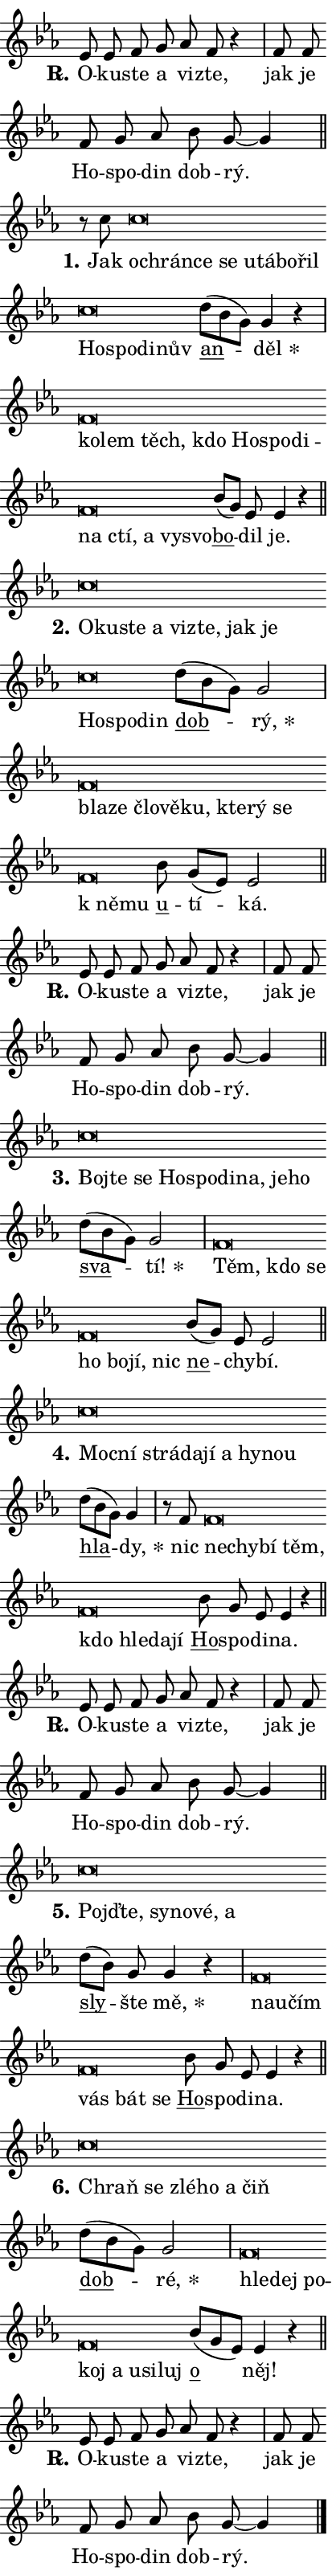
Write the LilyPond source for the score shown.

\version "2.24.0"
\header { tagline = "" }
\paper {
  indent = 0\cm
  top-margin = 0\cm
  right-margin = 0.13\cm % to fit lyric hyphens
  bottom-margin = 0\cm
  left-margin = 0\cm
  paper-width = 7\cm
  page-breaking = #ly:one-page-breaking
  system-system-spacing.basic-distance = #11
  score-system-spacing.basic-distance = #11
  ragged-last = ##f
}


%% Author: Thomas Morley
%% https://lists.gnu.org/archive/html/lilypond-user/2020-05/msg00002.html
#(define (line-position grob)
"Returns position of @var[grob} in current system:
   @code{'start}, if at first time-step
   @code{'end}, if at last time-step
   @code{'middle} otherwise
"
  (let* ((col (ly:item-get-column grob))
         (ln (ly:grob-object col 'left-neighbor))
         (rn (ly:grob-object col 'right-neighbor))
         (col-to-check-left (if (ly:grob? ln) ln col))
         (col-to-check-right (if (ly:grob? rn) rn col))
         (break-dir-left
           (and
             (ly:grob-property col-to-check-left 'non-musical #f)
             (ly:item-break-dir col-to-check-left)))
         (break-dir-right
           (and
             (ly:grob-property col-to-check-right 'non-musical #f)
             (ly:item-break-dir col-to-check-right))))
        (cond ((eqv? 1 break-dir-left) 'start)
              ((eqv? -1 break-dir-right) 'end)
              (else 'middle))))

#(define (tranparent-at-line-position vctor)
  (lambda (grob)
  "Relying on @code{line-position} select the relevant enry from @var{vctor}.
Used to determine transparency,"
    (case (line-position grob)
      ((end) (not (vector-ref vctor 0)))
      ((middle) (not (vector-ref vctor 1)))
      ((start) (not (vector-ref vctor 2))))))

noteHeadBreakVisibility =
#(define-music-function (break-visibility)(vector?)
"Makes @code{NoteHead}s transparent relying on @var{break-visibility}"
#{
  \override NoteHead.transparent =
    #(tranparent-at-line-position break-visibility)
#})

#(define delete-ledgers-for-transparent-note-heads
  (lambda (grob)
    "Reads whether a @code{NoteHead} is transparent.
If so this @code{NoteHead} is removed from @code{'note-heads} from
@var{grob}, which is supposed to be @code{LedgerLineSpanner}.
As a result ledgers are not printed for this @code{NoteHead}"
    (let* ((nhds-array (ly:grob-object grob 'note-heads))
           (nhds-list
             (if (ly:grob-array? nhds-array)
                 (ly:grob-array->list nhds-array)
                 '()))
           ;; Relies on the transparent-property being done before
           ;; Staff.LedgerLineSpanner.after-line-breaking is executed.
           ;; This is fragile ...
           (to-keep
             (remove
               (lambda (nhd)
                 (ly:grob-property nhd 'transparent #f))
               nhds-list)))
      ;; TODO find a better method to iterate over grob-arrays, similiar
      ;; to filter/remove etc for lists
      ;; For now rebuilt from scratch
      (set! (ly:grob-object grob 'note-heads)  '())
      (for-each
        (lambda (nhd)
          (ly:pointer-group-interface::add-grob grob 'note-heads nhd))
        to-keep))))

squashNotes = {
  \override NoteHead.X-extent = #'(-0.2 . 0.2)
  \override NoteHead.Y-extent = #'(-0.75 . 0)
  \override NoteHead.stencil =
    #(lambda (grob)
       (let ((pos (ly:grob-property grob 'staff-position)))
         (begin
           (if (< pos -7) (display "ERROR: Lower brevis then expected\n") (display ""))
           (if (<= pos -6) ly:text-interface::print ly:note-head::print))))
}
unSquashNotes = {
  \revert NoteHead.X-extent
  \revert NoteHead.Y-extent
  \revert NoteHead.stencil
}

hideNotes = \noteHeadBreakVisibility #begin-of-line-visible
unHideNotes = \noteHeadBreakVisibility #all-visible

% work-around for resetting accidentals
% https://lilypond.org/doc/v2.23/Documentation/notation/displaying-rhythms#unmetered-music
cadenzaMeasure = {
  \cadenzaOff
  \partial 1024 s1024
  \cadenzaOn
}

#(define-markup-command (accent layout props text) (markup?)
  "Underline accented syllable"
  (interpret-markup layout props
    #{\markup \override #'(offset . 4.3) \underline { #text }#}))

responsum = \markup \concat {
  "R" \hspace #-1.05 \path #0.1 #'((moveto 0 0.07) (lineto 0.9 0.8)) \hspace #0.05 "."
}

spaceSize = #0.6828661417322834 % exact space size for TeX Gyre Schola

\layout {
  \context {
    \Staff
    \remove "Time_signature_engraver"
    \override LedgerLineSpanner.after-line-breaking = #delete-ledgers-for-transparent-note-heads
  }
  \context {
    \Lyrics {
      \override LyricSpace.minimum-distance = \spaceSize
      \override LyricText.font-name = #"TeX Gyre Schola"
      \override LyricText.font-size = 1
      \override StanzaNumber.font-name = #"TeX Gyre Schola Bold"
      \override StanzaNumber.font-size = 1
    }
  }
  \context {
    \Score 
    \override NoteHead.text =
      #(lambda (grob) 
        (let ((pos (ly:grob-property grob 'staff-position)))
          #{\markup {
            \combine
              \halign #-0.55 \raise #(if (= pos -6) 0 0.5) \override #'(thickness . 2) \draw-line #'(3.2 . 0)
              \musicglyph "noteheads.sM1"
          }#}))
  }
}

% magnetic-lyrics.ily
%
%   written by
%     Jean Abou Samra <jean@abou-samra.fr>
%     Werner Lemberg <wl@gnu.org>
%
%   adapted by
%     Jiri Hon <jiri.hon@gmail.com>
%
% Version 2022-Apr-15

% https://www.mail-archive.com/lilypond-user@gnu.org/msg149350.html

#(define (Left_hyphen_pointer_engraver context)
   "Collect syllable-hyphen-syllable occurrences in lyrics and store
them in properties.  This engraver only looks to the left.  For
example, if the lyrics input is @code{foo -- bar}, it does the
following.

@itemize @bullet
@item
Set the @code{text} property of the @code{LyricHyphen} grob between
@q{foo} and @q{bar} to @code{foo}.

@item
Set the @code{left-hyphen} property of the @code{LyricText} grob with
text @q{foo} to the @code{LyricHyphen} grob between @q{foo} and
@q{bar}.
@end itemize

Use this auxiliary engraver in combination with the
@code{lyric-@/text::@/apply-@/magnetic-@/offset!} hook."
   (let ((hyphen #f)
         (text #f))
     (make-engraver
      (acknowledgers
       ((lyric-syllable-interface engraver grob source-engraver)
        (set! text grob)))
      (end-acknowledgers
       ((lyric-hyphen-interface engraver grob source-engraver)
        ;(when (not (grob::has-interface grob 'lyric-space-interface))
          (set! hyphen grob)));)
      ((stop-translation-timestep engraver)
       (when (and text hyphen)
         (ly:grob-set-object! text 'left-hyphen hyphen))
       (set! text #f)
       (set! hyphen #f)))))

#(define (lyric-text::apply-magnetic-offset! grob)
   "If the space between two syllables is less than the value in
property @code{LyricText@/.details@/.squash-threshold}, move the right
syllable to the left so that it gets concatenated with the left
syllable.

Use this function as a hook for
@code{LyricText@/.after-@/line-@/breaking} if the
@code{Left_@/hyphen_@/pointer_@/engraver} is active."
   (let ((hyphen (ly:grob-object grob 'left-hyphen #f)))
     (when hyphen
       (let ((left-text (ly:spanner-bound hyphen LEFT)))
         (when (grob::has-interface left-text 'lyric-syllable-interface)
           (let* ((common (ly:grob-common-refpoint grob left-text X))
                  (this-x-ext (ly:grob-extent grob common X))
                  (left-x-ext
                   (begin
                     ;; Trigger magnetism for left-text.
                     (ly:grob-property left-text 'after-line-breaking)
                     (ly:grob-extent left-text common X)))
                  ;; `delta` is the gap width between two syllables.
                  (delta (- (interval-start this-x-ext)
                            (interval-end left-x-ext)))
                  (details (ly:grob-property grob 'details))
                  (threshold (assoc-get 'squash-threshold details 0.2)))
             (when (< delta threshold)
               (let* (;; We have to manipulate the input text so that
                      ;; ligatures crossing syllable boundaries are not
                      ;; disabled.  For languages based on the Latin
                      ;; script this is essentially a beautification.
                      ;; However, for non-Western scripts it can be a
                      ;; necessity.
                      (lt (ly:grob-property left-text 'text))
                      (rt (ly:grob-property grob 'text))
                      (is-space (grob::has-interface hyphen 'lyric-space-interface))
                      (space (if is-space " " ""))
                      (extra-delta (if is-space spaceSize 0))
                      ;; Append new syllable.
                      (ltrt-space (if (and (string? lt) (string? rt))
                                (string-append lt space rt)
                                (make-concat-markup (list lt space rt))))
                      ;; Right-align `ltrt` to the right side.
                      (ltrt-space-markup (grob-interpret-markup
                               grob
                               (make-translate-markup
                                (cons (interval-length this-x-ext) 0)
                                (make-right-align-markup ltrt-space)))))
                 (begin
                   ;; Don't print `left-text`.
                   (ly:grob-set-property! left-text 'stencil #f)
                   ;; Set text and stencil (which holds all collected
                   ;; syllables so far) and shift it to the left.
                   (ly:grob-set-property! grob 'text ltrt-space)
                   (ly:grob-set-property! grob 'stencil ltrt-space-markup)
                   (ly:grob-translate-axis! grob (- (- delta extra-delta)) X))))))))))


#(define (lyric-hyphen::displace-bounds-first grob)
   ;; Make very sure this callback isn't triggered too early.
   (let ((left (ly:spanner-bound grob LEFT))
         (right (ly:spanner-bound grob RIGHT)))
     (ly:grob-property left 'after-line-breaking)
     (ly:grob-property right 'after-line-breaking)
     (ly:lyric-hyphen::print grob)))

squashThreshold = #0.4

\layout {
  \context {
    \Lyrics
    \consists #Left_hyphen_pointer_engraver
    \override LyricText.after-line-breaking =
      #lyric-text::apply-magnetic-offset!
    \override LyricHyphen.stencil = #lyric-hyphen::displace-bounds-first
    \override LyricText.details.squash-threshold = \squashThreshold
    \override LyricHyphen.minimum-distance = 0
    \override LyricHyphen.minimum-length = \squashThreshold
  }
}

squashText = \override LyricText.details.squash-threshold = 9999
unSquashText = \override LyricText.details.squash-threshold = \squashThreshold

leftText = \override LyricText.self-alignment-X = #LEFT
unLeftText = \revert LyricText.self-alignment-X

starOffset = #(lambda (grob) 
                (let ((x_offset (ly:self-alignment-interface::aligned-on-x-parent grob)))
                  (if (= x_offset 0) 0 (+ x_offset 1.2))))

star = #(define-music-function (syllable)(string?)
"Append star separator at the end of a syllable"
#{
  \once \override LyricText.X-offset = #starOffset
  \lyricmode { \markup {
    #syllable
    \override #'((font-name . "TeX Gyre Schola Bold")) \hspace #0.2 \lower #0.65 \larger "*"
  } }
#})

starAccent = #(define-music-function (syllable)(string?)
"Append star separator at the end of a syllable and make accent"
#{
  \once \override LyricText.X-offset = #starOffset
  \lyricmode { \markup {
    \accent #syllable
    \override #'((font-name . "TeX Gyre Schola Bold")) \hspace #0.2 \lower #0.65 \larger "*"
  } }
#})

breath = #(define-music-function (syllable)(string?)
"Append breathing indicator at the end of a syllable"
#{
  \lyricmode { \markup { #syllable "+" } }
#})

optionalBreath = #(define-music-function (syllable)(string?)
"Append optional breathing indicator at the end of a syllable"
#{
  \lyricmode { \markup { #syllable "(+)" } }
#})


\score {
    <<
        \new Voice = "melody" { \cadenzaOn \key es \major \relative { es'8 es f g as f r4 \cadenzaMeasure \bar "|" f8 f \bar "" f g as \bar "" bes g~ g4 \cadenzaMeasure \bar "||" \break } }
        \new Lyrics \lyricsto "melody" { \lyricmode { \set stanza = \responsum
O -- ku -- ste a vi -- zte, jak je Ho -- spo -- din dob -- rý. } }
    >>
    \layout {}
}

\score {
    <<
        \new Voice = "melody" { \cadenzaOn \key es \major \relative { r8 c''8 \squashNotes c\breve*1/16 \hideNotes \breve*1/16 \bar "" \breve*1/16 \bar "" \breve*1/16 \bar "" \breve*1/16 \bar "" \breve*1/16 \bar "" \breve*1/16 \bar "" \breve*1/16 \bar "" \breve*1/16 \bar "" \breve*1/16 \bar "" \breve*1/16 \breve*1/16 \bar "" \unHideNotes \unSquashNotes \bar "" d8[( bes g)] g4 r \cadenzaMeasure \bar "|" \squashNotes f\breve*1/16 \hideNotes \breve*1/16 \bar "" \breve*1/16 \bar "" \breve*1/16 \bar "" \breve*1/16 \bar "" \breve*1/16 \bar "" \breve*1/16 \bar "" \breve*1/16 \bar "" \breve*1/16 \bar "" \breve*1/16 \bar "" \breve*1/16 \breve*1/16 \bar "" \unHideNotes \unSquashNotes \bar "" bes8[( g)] es es4 r \cadenzaMeasure \bar "||" \break } }
        \new Lyrics \lyricsto "melody" { \lyricmode { \set stanza = "1."
Jak \leftText o -- \squashText chrán -- ce se u -- tá -- bo -- řil Ho -- spo -- di -- nův \unLeftText \unSquashText \markup \accent an -- \star děl \leftText ko -- \squashText lem těch, kdo Ho -- spo -- di -- na ctí, a vy -- svo -- \unLeftText \unSquashText \markup \accent bo -- dil je. } }
    >>
    \layout {}
}

\score {
    <<
        \new Voice = "melody" { \cadenzaOn \key es \major \relative { \squashNotes c''\breve*1/16 \hideNotes \breve*1/16 \bar "" \breve*1/16 \bar "" \breve*1/16 \bar "" \breve*1/16 \bar "" \breve*1/16 \bar "" \breve*1/16 \bar "" \breve*1/16 \bar "" \breve*1/16 \bar "" \breve*1/16 \breve*1/16 \bar "" \unHideNotes \unSquashNotes \bar "" d8[( bes g)] g2 \cadenzaMeasure \bar "|" \squashNotes f\breve*1/16 \hideNotes \breve*1/16 \bar "" \breve*1/16 \bar "" \breve*1/16 \bar "" \breve*1/16 \bar "" \breve*1/16 \bar "" \breve*1/16 \bar "" \breve*1/16 \bar "" \breve*1/16 \breve*1/16 \bar "" \unHideNotes \unSquashNotes \bar "" bes8 g[( es)] es2 \cadenzaMeasure \bar "||" \break } }
        \new Lyrics \lyricsto "melody" { \lyricmode { \set stanza = "2."
\leftText O -- \squashText ku -- ste a vi -- zte, jak je Ho -- spo -- din \unLeftText \unSquashText \markup \accent dob -- \star rý, \leftText bla -- \squashText ze člo -- vě -- ku, kte -- rý se "k ně" -- mu \unLeftText \unSquashText \markup \accent u -- tí -- ká. } }
    >>
    \layout {}
}

\score {
    <<
        \new Voice = "melody" { \cadenzaOn \key es \major \relative { es'8 es f g as f r4 \cadenzaMeasure \bar "|" f8 f \bar "" f g as \bar "" bes g~ g4 \cadenzaMeasure \bar "||" \break } }
        \new Lyrics \lyricsto "melody" { \lyricmode { \set stanza = \responsum
O -- ku -- ste a vi -- zte, jak je Ho -- spo -- din dob -- rý. } }
    >>
    \layout {}
}

\score {
    <<
        \new Voice = "melody" { \cadenzaOn \key es \major \relative { \squashNotes c''\breve*1/16 \hideNotes \breve*1/16 \bar "" \breve*1/16 \bar "" \breve*1/16 \bar "" \breve*1/16 \bar "" \breve*1/16 \bar "" \breve*1/16 \bar "" \breve*1/16 \breve*1/16 \bar "" \unHideNotes \unSquashNotes \bar "" d8[( bes g)] g2 \cadenzaMeasure \bar "|" \squashNotes f\breve*1/16 \hideNotes \breve*1/16 \bar "" \breve*1/16 \bar "" \breve*1/16 \bar "" \breve*1/16 \bar "" \breve*1/16 \breve*1/16 \bar "" \unHideNotes \unSquashNotes \bar "" bes8[( g)] es es2 \cadenzaMeasure \bar "||" \break } }
        \new Lyrics \lyricsto "melody" { \lyricmode { \set stanza = "3."
\leftText Boj -- \squashText te se Ho -- spo -- di -- na, je -- ho \unLeftText \unSquashText \markup \accent sva -- \star tí! \leftText Těm, \squashText kdo se ho bo -- jí, nic \unLeftText \unSquashText \markup \accent ne -- chy -- bí. } }
    >>
    \layout {}
}

\score {
    <<
        \new Voice = "melody" { \cadenzaOn \key es \major \relative { \squashNotes c''\breve*1/16 \hideNotes \breve*1/16 \bar "" \breve*1/16 \bar "" \breve*1/16 \bar "" \breve*1/16 \bar "" \breve*1/16 \bar "" \breve*1/16 \breve*1/16 \bar "" \unHideNotes \unSquashNotes \bar "" d8[( bes g)] g4 \cadenzaMeasure \bar "|" r8 f8 \squashNotes f\breve*1/16 \hideNotes \breve*1/16 \bar "" \breve*1/16 \bar "" \breve*1/16 \bar "" \breve*1/16 \bar "" \breve*1/16 \bar "" \breve*1/16 \breve*1/16 \bar "" \unHideNotes \unSquashNotes \bar "" bes8 g es es4 r \cadenzaMeasure \bar "||" \break } }
        \new Lyrics \lyricsto "melody" { \lyricmode { \set stanza = "4."
\leftText Moc -- \squashText ní strá -- da -- jí a hy -- nou \unLeftText \unSquashText \markup \accent hla -- \star dy, nic \leftText ne -- \squashText chy -- bí těm, kdo hle -- da -- jí \unLeftText \unSquashText \markup \accent Ho -- spo -- di -- na. } }
    >>
    \layout {}
}

\score {
    <<
        \new Voice = "melody" { \cadenzaOn \key es \major \relative { es'8 es f g as f r4 \cadenzaMeasure \bar "|" f8 f \bar "" f g as \bar "" bes g~ g4 \cadenzaMeasure \bar "||" \break } }
        \new Lyrics \lyricsto "melody" { \lyricmode { \set stanza = \responsum
O -- ku -- ste a vi -- zte, jak je Ho -- spo -- din dob -- rý. } }
    >>
    \layout {}
}

\score {
    <<
        \new Voice = "melody" { \cadenzaOn \key es \major \relative { \squashNotes c''\breve*1/16 \hideNotes \breve*1/16 \bar "" \breve*1/16 \bar "" \breve*1/16 \bar "" \breve*1/16 \breve*1/16 \bar "" \unHideNotes \unSquashNotes \bar "" d8[( bes)] g g4 r \cadenzaMeasure \bar "|" \squashNotes f\breve*1/16 \hideNotes \breve*1/16 \bar "" \breve*1/16 \bar "" \breve*1/16 \bar "" \breve*1/16 \breve*1/16 \bar "" \unHideNotes \unSquashNotes \bar "" bes8 g es es4 r \cadenzaMeasure \bar "||" \break } }
        \new Lyrics \lyricsto "melody" { \lyricmode { \set stanza = "5."
\leftText Pojď -- \squashText te, sy -- no -- vé, a \unLeftText \unSquashText \markup \accent sly -- šte \star mě, \leftText na -- \squashText u -- čím vás bát se \unLeftText \unSquashText \markup \accent Ho -- spo -- di -- na. } }
    >>
    \layout {}
}

\score {
    <<
        \new Voice = "melody" { \cadenzaOn \key es \major \relative { \squashNotes c''\breve*1/16 \hideNotes \breve*1/16 \bar "" \breve*1/16 \bar "" \breve*1/16 \bar "" \breve*1/16 \breve*1/16 \bar "" \unHideNotes \unSquashNotes \bar "" d8[( bes g)] g2 \cadenzaMeasure \bar "|" \squashNotes f\breve*1/16 \hideNotes \breve*1/16 \bar "" \breve*1/16 \bar "" \breve*1/16 \bar "" \breve*1/16 \bar "" \breve*1/16 \bar "" \breve*1/16 \breve*1/16 \bar "" \unHideNotes \unSquashNotes \bar "" bes8[( g es)] es4 r \cadenzaMeasure \bar "||" \break } }
        \new Lyrics \lyricsto "melody" { \lyricmode { \set stanza = "6."
\leftText Chraň \squashText se zlé -- ho a čiň \unLeftText \unSquashText \markup \accent dob -- \star ré, \leftText hle -- \squashText dej po -- koj a u -- si -- luj \unLeftText \unSquashText \markup \accent o něj! } }
    >>
    \layout {}
}

\score {
    <<
        \new Voice = "melody" { \cadenzaOn \key es \major \relative { es'8 es f g as f r4 \cadenzaMeasure \bar "|" f8 f \bar "" f g as \bar "" bes g~ g4 \cadenzaMeasure \bar "||" \break } \bar "|." }
        \new Lyrics \lyricsto "melody" { \lyricmode { \set stanza = \responsum
O -- ku -- ste a vi -- zte, jak je Ho -- spo -- din dob -- rý. } }
    >>
    \layout {}
}
